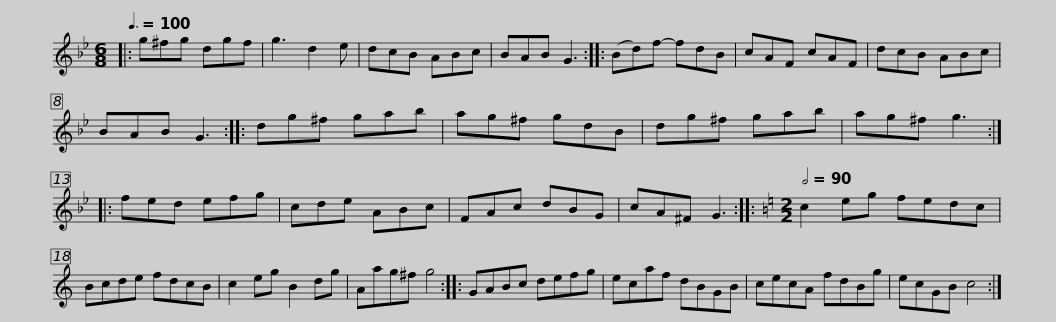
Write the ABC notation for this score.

X:1
L:1/8
Q:3/8=100
M:6/8
I:linebreak $
K:Bb
V:1 treble
V:1
|: g^fg dgf | g3 d2 e | dcB ABc | BAB G3 :: (Bd)f- fdB | %5
 cAF cAF | dcB ABc |$ BAB G3 :: dg^f gab | ag^f gdB | %10
 dg^f gab | ag^f g3 :: fed efg |$ cde ABc | FAc dBG | %15
 cA^F G3 ::[K:C][M:2/2][Q:1/2=90] c2 eg fedc | Bcde fdcB | c2 eg B2 dg |$ Aag^f g4 :: %20
 GABc defg | ecaf dBGB | cecA fdBg | ecGB c4 :| %24
